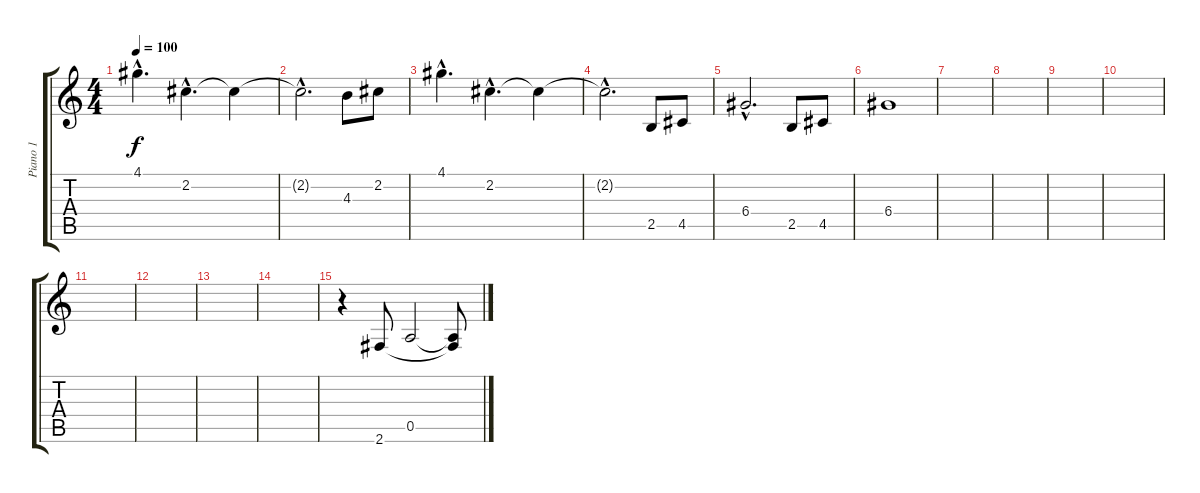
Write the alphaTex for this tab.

\track ("Piano 1" "Piano 1") {instrument brightacousticpiano}
\staff {score tabs}
\tuning (E5 B4 G4 D4 A3 E3) {hide}
\ts (4 4)
\tempo 100
\clef g2
\ks c
4.1{hac}.4{d dy f} 2.2{hac}.4{d} 2.2{t}.4 |
2.2{hac t}.2{d} 4.3.8 2.2.8 |
4.1{hac}.4{d} 2.2{hac}.4{d} 2.2{t}.4 |
2.2{hac t}.2{d} 2.5.8 4.5.8 |
6.4{hac}.2{d} 2.5.8 4.5.8 |
6.4.1 |
|
|
|
|
|
|
|
|
r.4 2.6.8 0.5.2 (0.5{t} 2.6{t}).8
